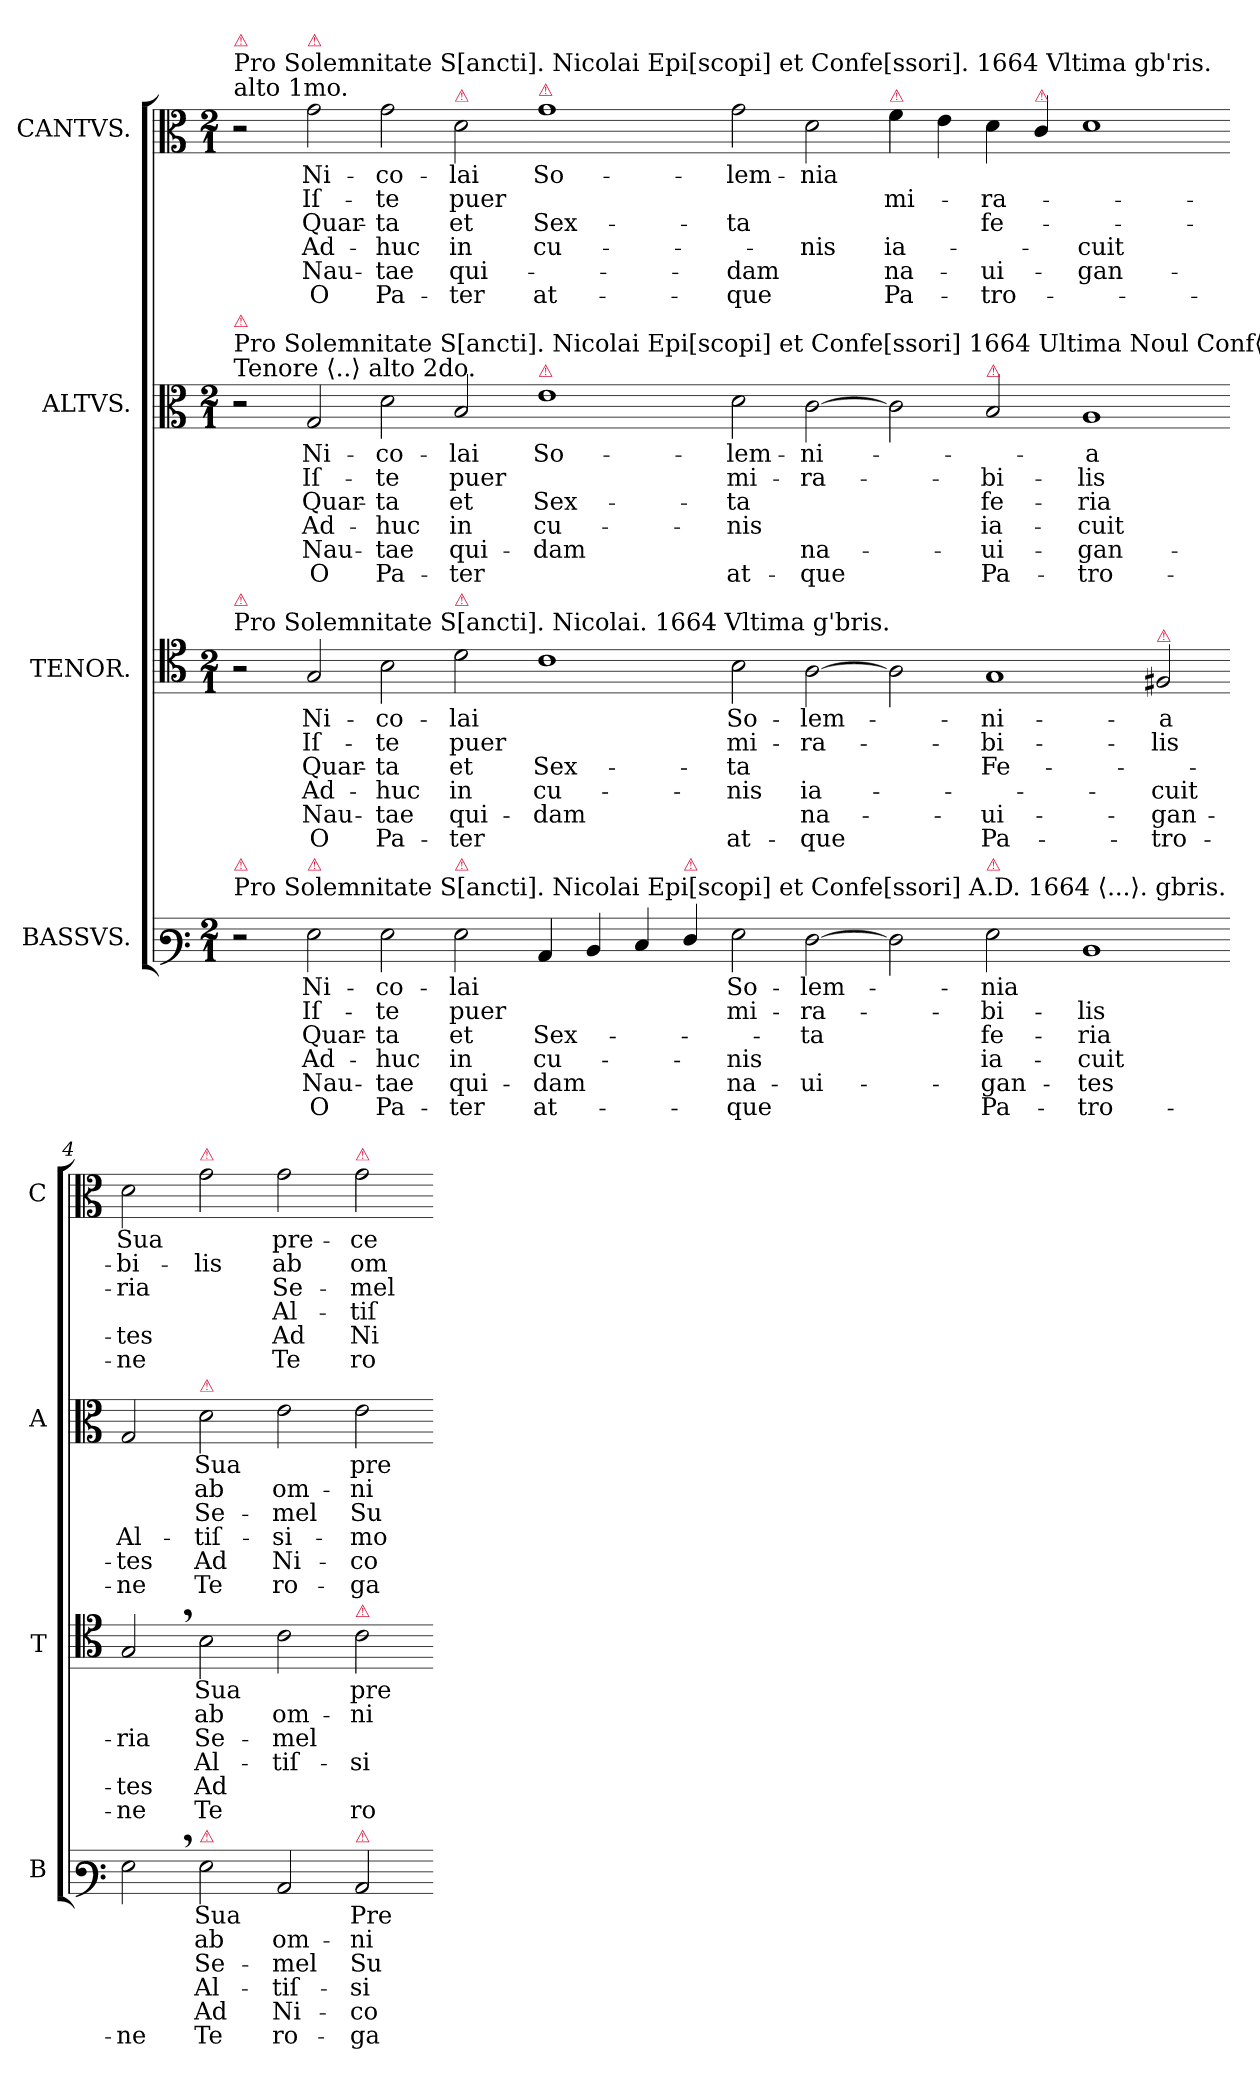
**kern	**text	**text	**text	**text	**text	**text	**kern	**text	**text	**text	**text	**text	**text	**kern	**text	**text	**text	**text	**text	**text	**kern	**text	**text	**text	**text	**text	**text
*part4	*part4	*part4	*part4	*part4	*part4	*part4	*part3	*part3	*part3	*part3	*part3	*part3	*part3	*part2	*part2	*part2	*part2	*part2	*part2	*part2	*part1	*part1	*part1	*part1	*part1	*part1	*part1
*staff4	*staff4	*staff4	*staff4	*staff4	*staff4	*staff4	*staff3	*staff3	*staff3	*staff3	*staff3	*staff3	*staff3	*staff2	*staff2	*staff2	*staff2	*staff2	*staff2	*staff2	*staff1	*staff1	*staff1	*staff1	*staff1	*staff1	*staff1
*I"BASSVS.	*	*	*	*	*	*	*I"TENOR.	*	*	*	*	*	*	*I"ALTVS.	*	*	*	*	*	*	*I"CANTVS.	*	*	*	*	*	*
*I'B	*	*	*	*	*	*	*I'T	*	*	*	*	*	*	*I'A	*	*	*	*	*	*	*I'C	*	*	*	*	*	*
*clefF3	*	*	*	*	*	*	*clefC4	*	*	*	*	*	*	*clefC3	*	*	*	*	*	*	*clefC3	*	*	*	*	*	*
*k[]	*	*	*	*	*	*	*k[]	*	*	*	*	*	*	*k[]	*	*	*	*	*	*	*k[]	*	*	*	*	*	*
*M2/1	*	*	*	*	*	*	*M2/1	*	*	*	*	*	*	*M2/1	*	*	*	*	*	*	*M2/1	*	*	*	*	*	*
=1	=1	=1	=1	=1	=1	=1	=1	=1	=1	=1	=1	=1	=1	=1	=1	=1	=1	=1	=1	=1	=1	=1	=1	=1	=1	=1	=1
!	!	!	!	!	!	!	!	!	!	!	!	!	!	!	!	!	!	!	!	!	!LO:TX:a:t=alto 1mo.	!	!	!	!	!	!
!	!	!	!	!	!	!	!	!	!	!	!	!	!	!	!	!	!	!	!	!	!LO:TX:a:t=Pro Solemnitate S[ancti]. Nicolai Epi[scopi] et Confe[ssori]. 1664 Vltima gb'ris.	!	!	!	!	!	!
!	!	!	!	!	!	!	!	!	!	!	!	!	!	!	!	!	!	!	!	!	!LO:TX:a:color=crimson:t=⚠	!	!	!	!	!	!
!	!	!	!	!	!	!	!	!	!	!	!	!	!	!LO:TX:a:t=Tenore ⟨..⟩ alto 2do.	!	!	!	!	!	!	!	!	!	!	!	!	!
!	!	!	!	!	!	!	!	!	!	!	!	!	!	!LO:TX:a:t=Pro Solemnitate S[ancti]. Nicolai Epi[scopi] et Confe[ssori] 1664 Ultima Noul Conf⟨....⟩.	!	!	!	!	!	!	!	!	!	!	!	!	!
!	!	!	!	!	!	!	!	!	!	!	!	!	!	!LO:TX:a:color=crimson:t=⚠	!	!	!	!	!	!	!	!	!	!	!	!	!
!	!	!	!	!	!	!	!LO:TX:a:t=Pro Solemnitate S[ancti]. Nicolai. 1664 Vltima g'bris.	!	!	!	!	!	!	!	!	!	!	!	!	!	!	!	!	!	!	!	!
!	!	!	!	!	!	!	!LO:TX:a:color=crimson:t=⚠	!	!	!	!	!	!	!	!	!	!	!	!	!	!	!	!	!	!	!	!
!LO:TX:a:t=Pro Solemnitate S[ancti]. Nicolai Epi[scopi] et Confe[ssori] A.D. 1664 ⟨...⟩. gbris.	!	!	!	!	!	!	!	!	!	!	!	!	!	!	!	!	!	!	!	!	!	!	!	!	!	!	!
!LO:TX:a:color=crimson:t=⚠	!	!	!	!	!	!	!	!	!	!	!	!	!	!	!	!	!	!	!	!	!	!	!	!	!	!	!
2r	.	.	.	.	.	.	2r	.	.	.	.	.	.	2r	.	.	.	.	.	.	2r	.	.	.	.	.	.
!	!	!	!	!	!	!	!	!	!	!	!	!	!	!	!	!	!	!	!	!	!LO:TX:a:color=crimson:t=⚠	!	!	!	!	!	!
!LO:TX:a:color=crimson:t=⚠	!	!	!	!	!	!	!	!	!	!	!	!	!	!	!	!	!	!	!	!	!	!	!	!	!	!	!
2G\	Ni-	Iſ-	Quar-	Ad-	Nau-	O	2G/	Ni-	Iſ-	Quar-	Ad-	Nau-	O	2G/	Ni-	Iſ-	Quar-	Ad-	Nau-	O	2g\	Ni-	Iſ-	Quar-	Ad-	Nau-	O
2G\	-co-	-te	-ta	-huc	-tae	Pa-	2B\	-co-	-te	-ta	-huc	-tae	Pa-	2d\	-co-	-te	-ta	-huc	-tae	Pa-	2g\	-co-	-te	-ta	-huc	-tae	Pa-
!	!	!	!	!	!	!	!	!	!	!	!	!	!	!	!	!	!	!	!	!	!LO:TX:a:color=crimson:t=⚠	!	!	!	!	!	!
!	!	!	!	!	!	!	!LO:TX:a:color=crimson:t=⚠	!	!	!	!	!	!	!	!	!	!	!	!	!	!	!	!	!	!	!	!
!LO:TX:a:color=crimson:t=⚠	!	!	!	!	!	!	!	!	!	!	!	!	!	!	!	!	!	!	!	!	!	!	!	!	!	!	!
2G\	-lai	puer	et	in	qui-	-ter	2d\	-lai	puer	et	in	qui-	-ter	2B/	-lai	puer	et	in	qui-	-ter	2d\	-lai	puer	et	in	qui-	-ter
=2-	=2-	=2-	=2-	=2-	=2-	=2-	=2-	=2-	=2-	=2-	=2-	=2-	=2-	=2-	=2-	=2-	=2-	=2-	=2-	=2-	=2-	=2-	=2-	=2-	=2-	=2-	=2-
!	!	!	!	!	!	!	!	!	!	!	!	!	!	!	!	!	!	!	!	!	!LO:TX:a:color=crimson:t=⚠	!	!	!	!	!	!
!	!	!	!	!	!	!	!	!	!	!	!	!	!	!LO:TX:a:color=crimson:t=⚠	!	!	!	!	!	!	!	!	!	!	!	!	!
4C/	.	.	Sex-	cu-	-dam	at-	1c	.	.	Sex-	cu-	-dam	.	1e	So-	.	Sex-	cu-	-dam	.	1g	So-	.	Sex-	cu-	.	at-
4D/	.	.	.	.	.	.	.	.	.	.	.	.	.	.	.	.	.	.	.	.	.	.	.	.	.	.	.
4E/	.	.	.	.	.	.	.	.	.	.	.	.	.	.	.	.	.	.	.	.	.	.	.	.	.	.	.
!LO:TX:a:color=crimson:t=⚠	!	!	!	!	!	!	!	!	!	!	!	!	!	!	!	!	!	!	!	!	!	!	!	!	!	!	!
4F/	.	.	.	.	.	.	.	.	.	.	.	.	.	.	.	.	.	.	.	.	.	.	.	.	.	.	.
2G\	So-	mi-	.	-nis	na-	-que	2B\	So-	mi-	-ta	-nis	.	at-	2d\	-lem-	mi-	-ta	-nis	.	at-	2g\	-lem-	.	-ta	.	-dam	-que
[2F\	-lem-	-ra-	-ta	.	-ui-	.	[2A\	-lem-	-ra-	.	ia-	na-	-que	[2c\	-ni-	-ra-	.	.	na-	-que	2d\	-nia	.	.	-nis	.	.
=3-	=3-	=3-	=3-	=3-	=3-	=3-	=3-	=3-	=3-	=3-	=3-	=3-	=3-	=3-	=3-	=3-	=3-	=3-	=3-	=3-	=3-	=3-	=3-	=3-	=3-	=3-	=3-
!	!	!	!	!	!	!	!	!	!	!	!	!	!	!	!	!	!	!	!	!	!LO:TX:a:color=crimson:t=⚠	!	!	!	!	!	!
2F\]	.	.	.	.	.	.	2A\]	.	.	.	.	.	.	2c\]	.	.	.	.	.	.	4f\	.	mi-	.	ia-	na-	Pa-
.	.	.	.	.	.	.	.	.	.	.	.	.	.	.	.	.	.	.	.	.	4e\	.	.	.	.	.	.
!	!	!	!	!	!	!	!	!	!	!	!	!	!	!LO:TX:a:color=crimson:t=⚠	!	!	!	!	!	!	!	!	!	!	!	!	!
!LO:TX:a:color=crimson:t=⚠	!	!	!	!	!	!	!	!	!	!	!	!	!	!	!	!	!	!	!	!	!	!	!	!	!	!	!
2G\	-nia	-bi-	fe-	ia-	-gan-	Pa-	1G	-ni-	-bi-	Fe-	.	-ui-	Pa-	2B/	.	-bi-	fe-	ia-	-ui-	Pa-	4d\	.	-ra-	fe-	.	-ui-	-tro-
!	!	!	!	!	!	!	!	!	!	!	!	!	!	!	!	!	!	!	!	!	!LO:TX:a:color=crimson:t=⚠	!	!	!	!	!	!
.	.	.	.	.	.	.	.	.	.	.	.	.	.	.	.	.	.	.	.	.	4c/	.	.	.	.	.	.
1D	.	-lis	-ria	-cuit	-tes	-tro-	.	.	.	.	.	.	.	1A	-a	-lis	-ria	-cuit	-gan-	-tro-	1d	.	.	.	-cuit	-gan-	.
!	!	!	!	!	!	!	!LO:TX:a:color=crimson:t=⚠	!	!	!	!	!	!	!	!	!	!	!	!	!	!	!	!	!	!	!	!
.	.	.	.	.	.	.	2F#X/	-a	-lis	.	-cuit	-gan-	-tro-	.	.	.	.	.	.	.	.	.	.	.	.	.	.
=4-	=4-	=4-	=4-	=4-	=4-	=4-	=4-	=4-	=4-	=4-	=4-	=4-	=4-	=4-	=4-	=4-	=4-	=4-	=4-	=4-	=4-	=4-	=4-	=4-	=4-	=4-	=4-
2G,\	.	.	.	.	.	-ne	2G,/	.	.	-ria	.	-tes	-ne	2G/	.	.	.	Al-	-tes	-ne	2d\	Sua	-bi-	-ria	.	-tes	-ne
!	!	!	!	!	!	!	!	!	!	!	!	!	!	!	!	!	!	!	!	!	!LO:TX:a:color=crimson:t=⚠	!	!	!	!	!	!
!	!	!	!	!	!	!	!	!	!	!	!	!	!	!LO:TX:a:color=crimson:t=⚠	!	!	!	!	!	!	!	!	!	!	!	!	!
!LO:TX:a:color=crimson:t=⚠	!	!	!	!	!	!	!	!	!	!	!	!	!	!	!	!	!	!	!	!	!	!	!	!	!	!	!
2G\	Sua	ab	Se-	Al-	Ad	Te	2B\	Sua	ab	Se-	Al-	Ad	Te	2d\	Sua	ab	Se-	-tiſ-	Ad	Te	2g\	.	-lis	.	.	.	.
2C/	.	om-	-mel	-tiſ-	Ni-	ro-	2c\	.	om-	-mel	-tiſ-	.	.	2e\	.	om-	-mel	-si-	Ni-	ro-	2g\	pre-	ab	Se-	Al-	Ad	Te
!	!	!	!	!	!	!	!	!	!	!	!	!	!	!	!	!	!	!	!	!	!LO:TX:a:color=crimson:t=⚠	!	!	!	!	!	!
!	!	!	!	!	!	!	!LO:TX:a:color=crimson:t=⚠	!	!	!	!	!	!	!	!	!	!	!	!	!	!	!	!	!	!	!	!
!LO:TX:a:color=crimson:t=⚠	!	!	!	!	!	!	!	!	!	!	!	!	!	!	!	!	!	!	!	!	!	!	!	!	!	!	!
2C/	Pre-	-ni-	Su-	-si-	-co-	-ga-	2c\	pre-	-ni-	.	-si-	.	ro-	2e\	pre-	-ni-	Su-	-mo	-co-	-ga-	2g\	-ce	om-	-mel	-tiſ-	Ni-	ro-
=-	=-	=-	=-	=-	=-	=-	=-	=-	=-	=-	=-	=-	=-	=-	=-	=-	=-	=-	=-	=-	=-	=-	=-	=-	=-	=-	=-
*-	*-	*-	*-	*-	*-	*-	*-	*-	*-	*-	*-	*-	*-	*-	*-	*-	*-	*-	*-	*-	*-	*-	*-	*-	*-	*-	*-
